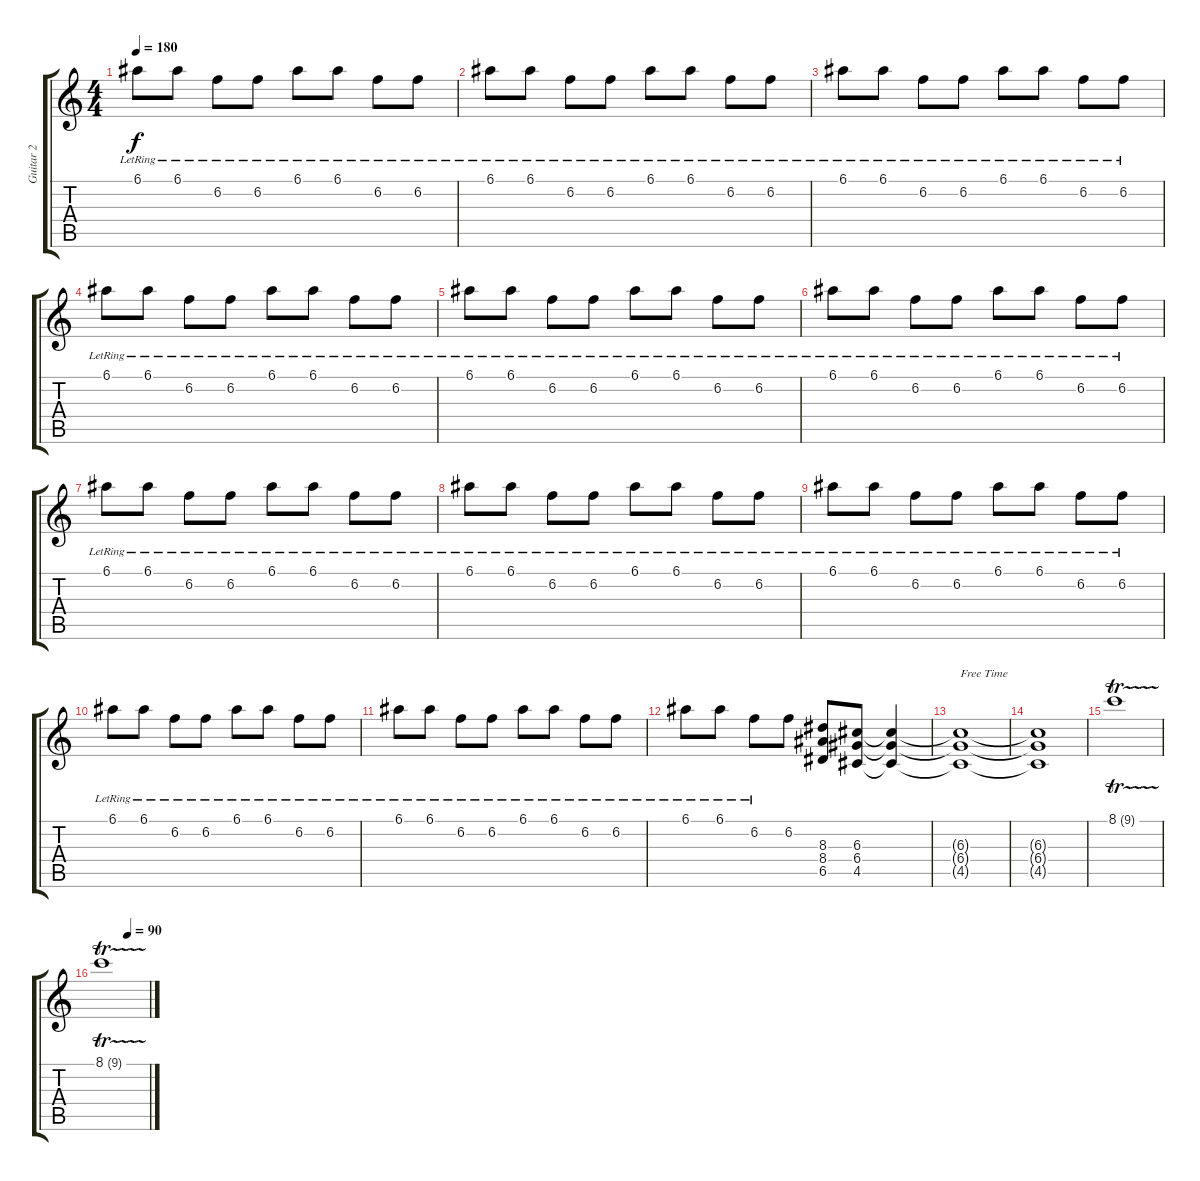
\track ("Guitar 2" "Guitar 2") {instrument distortionguitar}
\staff {score tabs}
\tuning (E4 B3 G3 D3 A2 E2) {hide}
\ts (4 4)
\tempo 180
\clef g2
\ks c
6.1{lr}.8{dy f} 6.1{lr}.8 6.2{lr}.8 6.2{lr}.8 6.1{lr}.8 6.1{lr}.8 6.2{lr}.8 6.2{lr}.8 |
6.1{lr}.8 6.1{lr}.8 6.2{lr}.8 6.2{lr}.8 6.1{lr}.8 6.1{lr}.8 6.2{lr}.8 6.2{lr}.8 |
6.1{lr}.8 6.1{lr}.8 6.2{lr}.8 6.2{lr}.8 6.1{lr}.8 6.1{lr}.8 6.2{lr}.8 6.2{lr}.8 |
6.1{lr}.8 6.1{lr}.8 6.2{lr}.8 6.2{lr}.8 6.1{lr}.8 6.1{lr}.8 6.2{lr}.8 6.2{lr}.8 |
6.1{lr}.8 6.1{lr}.8 6.2{lr}.8 6.2{lr}.8 6.1{lr}.8 6.1{lr}.8 6.2{lr}.8 6.2{lr}.8 |
6.1{lr}.8 6.1{lr}.8 6.2{lr}.8 6.2{lr}.8 6.1{lr}.8 6.1{lr}.8 6.2{lr}.8 6.2{lr}.8 |
6.1{lr}.8 6.1{lr}.8 6.2{lr}.8 6.2{lr}.8 6.1{lr}.8 6.1{lr}.8 6.2{lr}.8 6.2{lr}.8 |
6.1{lr}.8 6.1{lr}.8 6.2{lr}.8 6.2{lr}.8 6.1{lr}.8 6.1{lr}.8 6.2{lr}.8 6.2{lr}.8 |
6.1{lr}.8 6.1{lr}.8 6.2{lr}.8 6.2{lr}.8 6.1{lr}.8 6.1{lr}.8 6.2{lr}.8 6.2{lr}.8 |
6.1{lr}.8 6.1{lr}.8 6.2{lr}.8 6.2{lr}.8 6.1{lr}.8 6.1{lr}.8 6.2{lr}.8 6.2{lr}.8 |
6.1{lr}.8 6.1{lr}.8 6.2{lr}.8 6.2{lr}.8 6.1{lr}.8 6.1{lr}.8 6.2{lr}.8 6.2{lr}.8 |
6.1{lr}.8 6.1{lr}.8 6.2{lr}.8 6.2.8 (8.3 8.4 6.5).8 (6.3 6.4 4.5).8 (6.3{t} 6.4{t} 4.5{t}).4 |
(6.3{t} 6.4{t} 4.5{t}).1{txt "Free Time"} |
(6.3{t} 6.4{t} 4.5{t}).1 |
8.1{tr (9 16)}.1 |
\tempo (90 0.5625)
8.1{tr (9 16)}.1
